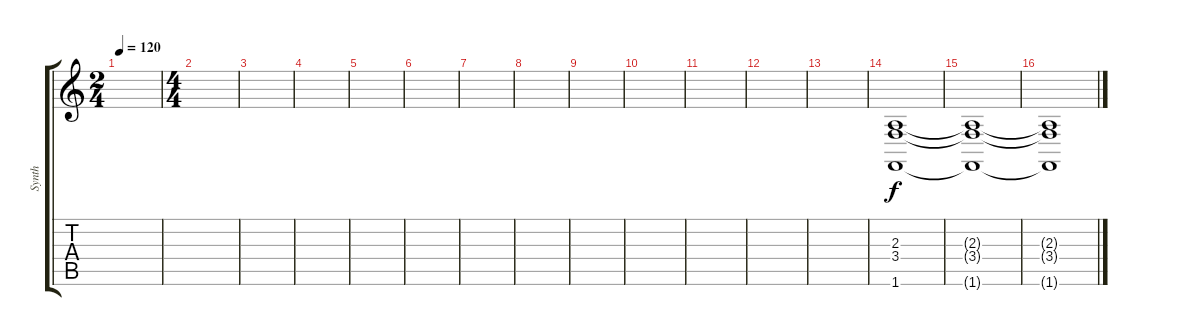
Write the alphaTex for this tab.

\track ("Synth" "Synth") {instrument lead1square}
\staff {score tabs}
\tuning (E4 B3 G3 D3 A2 E2) {hide}
\ts (2 4)
\tempo 120
\clef g2
\ks c
|
\ts (4 4)
|
|
|
|
|
|
|
|
|
|
|
|
(2.3 3.4 1.6).1 |
(2.3{t} 3.4{t} 1.6{t}).1{dy f} |
(2.3{t} 3.4{t} 1.6{t}).1
